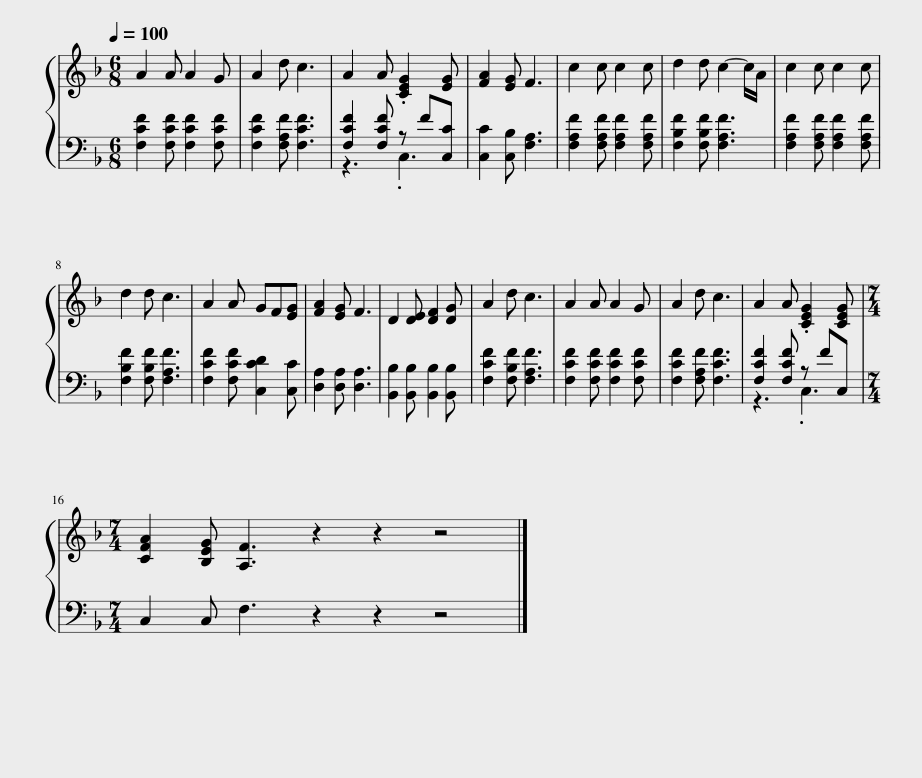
X:1
%%score { 1 | ( 2 3 ) }
L:1/8
Q:1/4=100
M:6/8
I:linebreak $
K:F
V:1 treble
V:2 bass
V:3 bass
V:1
 A2 A A2 G | A2 d c3 | A2 A .[CEG]2 [EG] | [FA]2 [EG] F3 | c2 c c2 c | %5
 d2 d c2- c/A/ | c2 c c2 c |$ d2 d c3 | A2 A GF[EG] | [FA]2 [EG] F3 | %10
 D2 [DE] [DF]2 [DG] | A2 d c3 | A2 A A2 G | A2 d c3 | A2 A .[CEG]2 [CEG] |$ %15
[M:7/4] [CFA]2 [B,EG] [A,F]3 z2 z2 z4 |] %16
V:2
 [F,CF]2 [F,CF] [F,CF]2 [F,CF] | [F,CF]2 [F,A,F] [F,CF]3 | [F,CF]2 [F,CF] z F[C,C] | [C,C]2 [C,B,] [F,A,]3 | [F,A,F]2 [F,A,F] [F,A,F]2 [F,A,F] | %5
 [F,B,F]2 [F,B,F] [F,A,F]3 | [F,A,F]2 [F,A,F] [F,A,F]2 [F,A,F] |$ [F,B,F]2 [F,B,F] [F,A,F]3 | [F,CF]2 [F,CF] [C,CD]2 [C,C] | [D,A,]2 [D,A,] [D,A,]3 | %10
 [B,,B,]2 [B,,B,] [B,,B,]2 [B,,B,] | [F,CF]2 [F,B,F] [F,A,F]3 | [F,CF]2 [F,CF] [F,CF]2 [F,CF] | [F,CF]2 [F,A,F] [F,CF]3 | [F,CF]2 [F,CF] z FC, |$ %15
[M:7/4] C,2 C, F,3 z2 z2 z4 |] %16
V:3
 x6 | x6 | z3 .C,3 | x6 | x6 | %5
 x6 | x6 |$ x6 | x6 | x6 | %10
 x6 | x6 | x6 | x6 | z3 .C,3 |$ %15
[M:7/4] x14 |] %16
